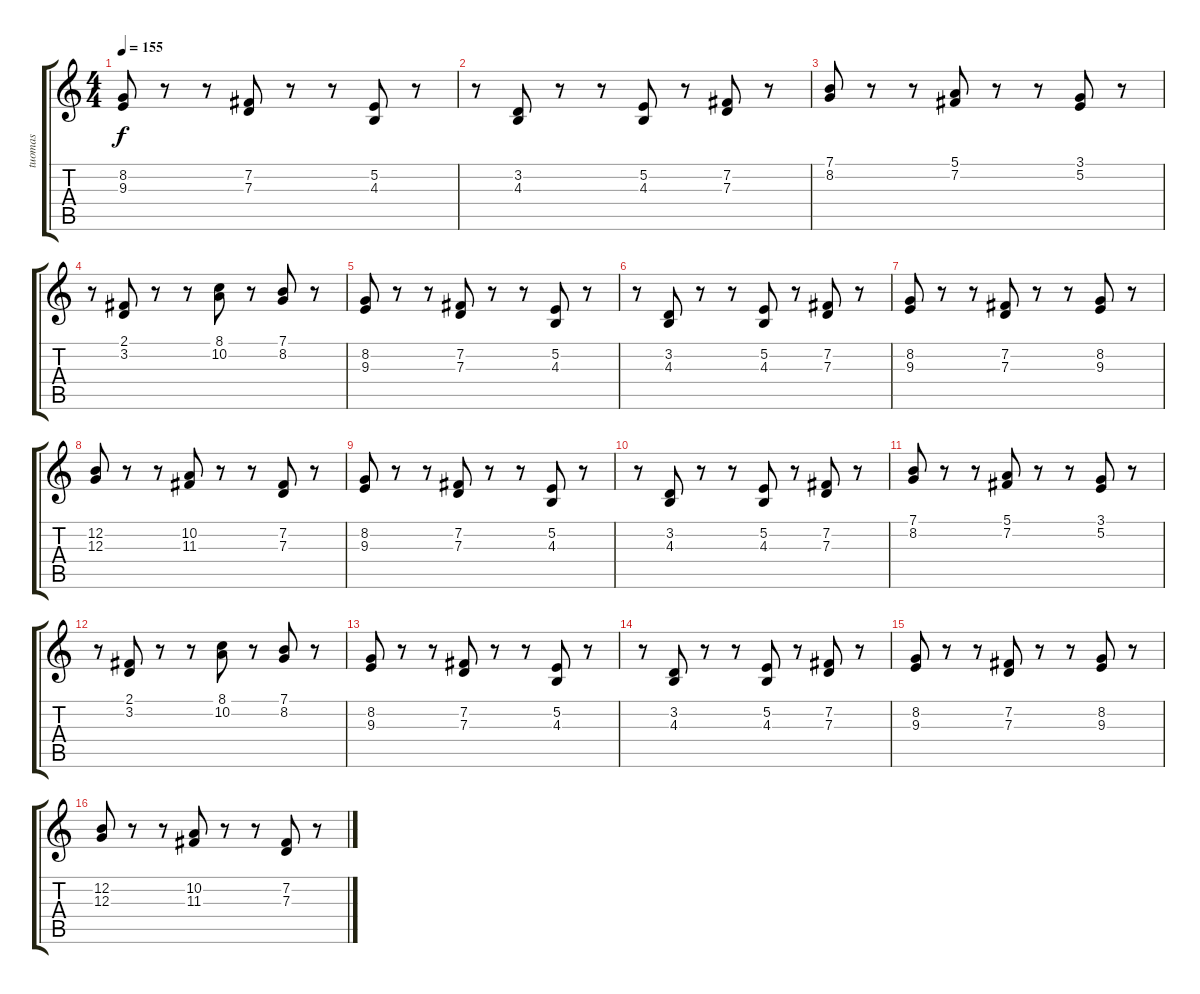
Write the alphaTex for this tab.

\track ("tuomas" "tuomas") {instrument stringensemble1}
\staff {score tabs}
\tuning (E4 B3 G3 D3 A2 E2) {hide}
\ts (4 4)
\tempo 155
\clef g2
\ks c
(8.2 9.3).8{dy f instrument stringensemble1} r.8 r.8 (7.2 7.3).8 r.8 r.8 (5.2 4.3).8 r.8 |
r.8 (3.2 4.3).8 r.8 r.8 (5.2 4.3).8 r.8 (7.2 7.3).8 r.8 |
(7.1 8.2).8 r.8 r.8 (5.1 7.2).8 r.8 r.8 (3.1 5.2).8 r.8 |
r.8 (2.1 3.2).8 r.8 r.8 (8.1 10.2).8 r.8 (7.1 8.2).8 r.8 |
(8.2 9.3).8 r.8 r.8 (7.2 7.3).8 r.8 r.8 (5.2 4.3).8 r.8 |
r.8 (3.2 4.3).8 r.8 r.8 (5.2 4.3).8 r.8 (7.2 7.3).8 r.8 |
(8.2 9.3).8 r.8 r.8 (7.2 7.3).8 r.8 r.8 (8.2 9.3).8 r.8 |
(12.2 12.3).8 r.8 r.8 (10.2 11.3).8 r.8 r.8 (7.2 7.3).8 r.8 |
(8.2 9.3).8 r.8 r.8 (7.2 7.3).8 r.8 r.8 (5.2 4.3).8 r.8 |
r.8 (3.2 4.3).8 r.8 r.8 (5.2 4.3).8 r.8 (7.2 7.3).8 r.8 |
(7.1 8.2).8 r.8 r.8 (5.1 7.2).8 r.8 r.8 (3.1 5.2).8 r.8 |
r.8 (2.1 3.2).8 r.8 r.8 (8.1 10.2).8 r.8 (7.1 8.2).8 r.8 |
(8.2 9.3).8 r.8 r.8 (7.2 7.3).8 r.8 r.8 (5.2 4.3).8 r.8 |
r.8 (3.2 4.3).8 r.8 r.8 (5.2 4.3).8 r.8 (7.2 7.3).8 r.8 |
(8.2 9.3).8 r.8 r.8 (7.2 7.3).8 r.8 r.8 (8.2 9.3).8 r.8 |
(12.2 12.3).8 r.8 r.8 (10.2 11.3).8 r.8 r.8 (7.2 7.3).8 r.8
